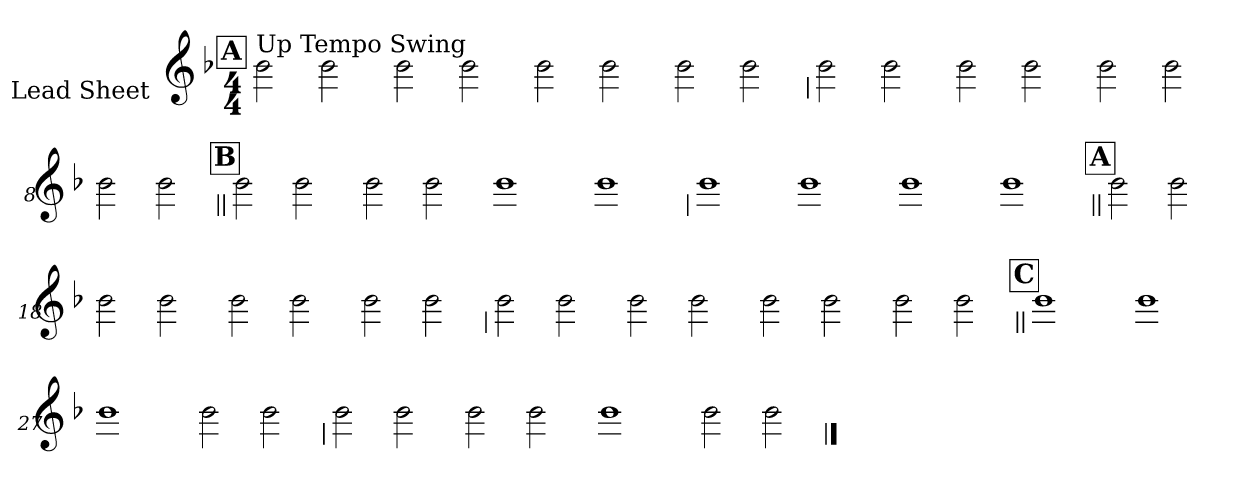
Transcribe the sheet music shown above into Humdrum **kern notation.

**kern
*part1
*staff1
*I"Lead Sheet
*stria0
*clefG2
*k[b-]
*F:
*M4/4
!!LO:REH:place=s1:a:t=A
=1||
!LO:TX:a:t=Up Tempo Swing
2b-
2b-
=2-
2b-
2b-
=3-
2b-
2b-
=4-
2b-
2b-
!!LO:LB:g=z
=5
2b-
2b-
=6-
2b-
2b-
=7-
2b-
2b-
=8-
2b-
2b-
!!LO:LB:g=z
!!LO:REH:place=s1:a:t=B
=9||
2b-
2b-
=10-
2b-
2b-
=11-
1b-
=12-
1b-
!!LO:LB:g=z
=13
1b-
=14-
1b-
=15-
1b-
=16-
1b-
!!LO:LB:g=z
!!LO:REH:place=s1:a:t=A
=17||
2b-
2b-
=18-
2b-
2b-
=19-
2b-
2b-
=20-
2b-
2b-
!!LO:LB:g=z
=21
2b-
2b-
=22-
2b-
2b-
=23-
2b-
2b-
=24-
2b-
2b-
!!LO:LB:g=z
!!LO:REH:place=s1:a:t=C
=25||
1b-
=26-
1b-
=27-
1b-
=28-
2b-
2b-
!!LO:LB:g=z
=29
2b-
2b-
=30-
2b-
2b-
=31-
1b-
=32-
2b-
2b-
==
*-
